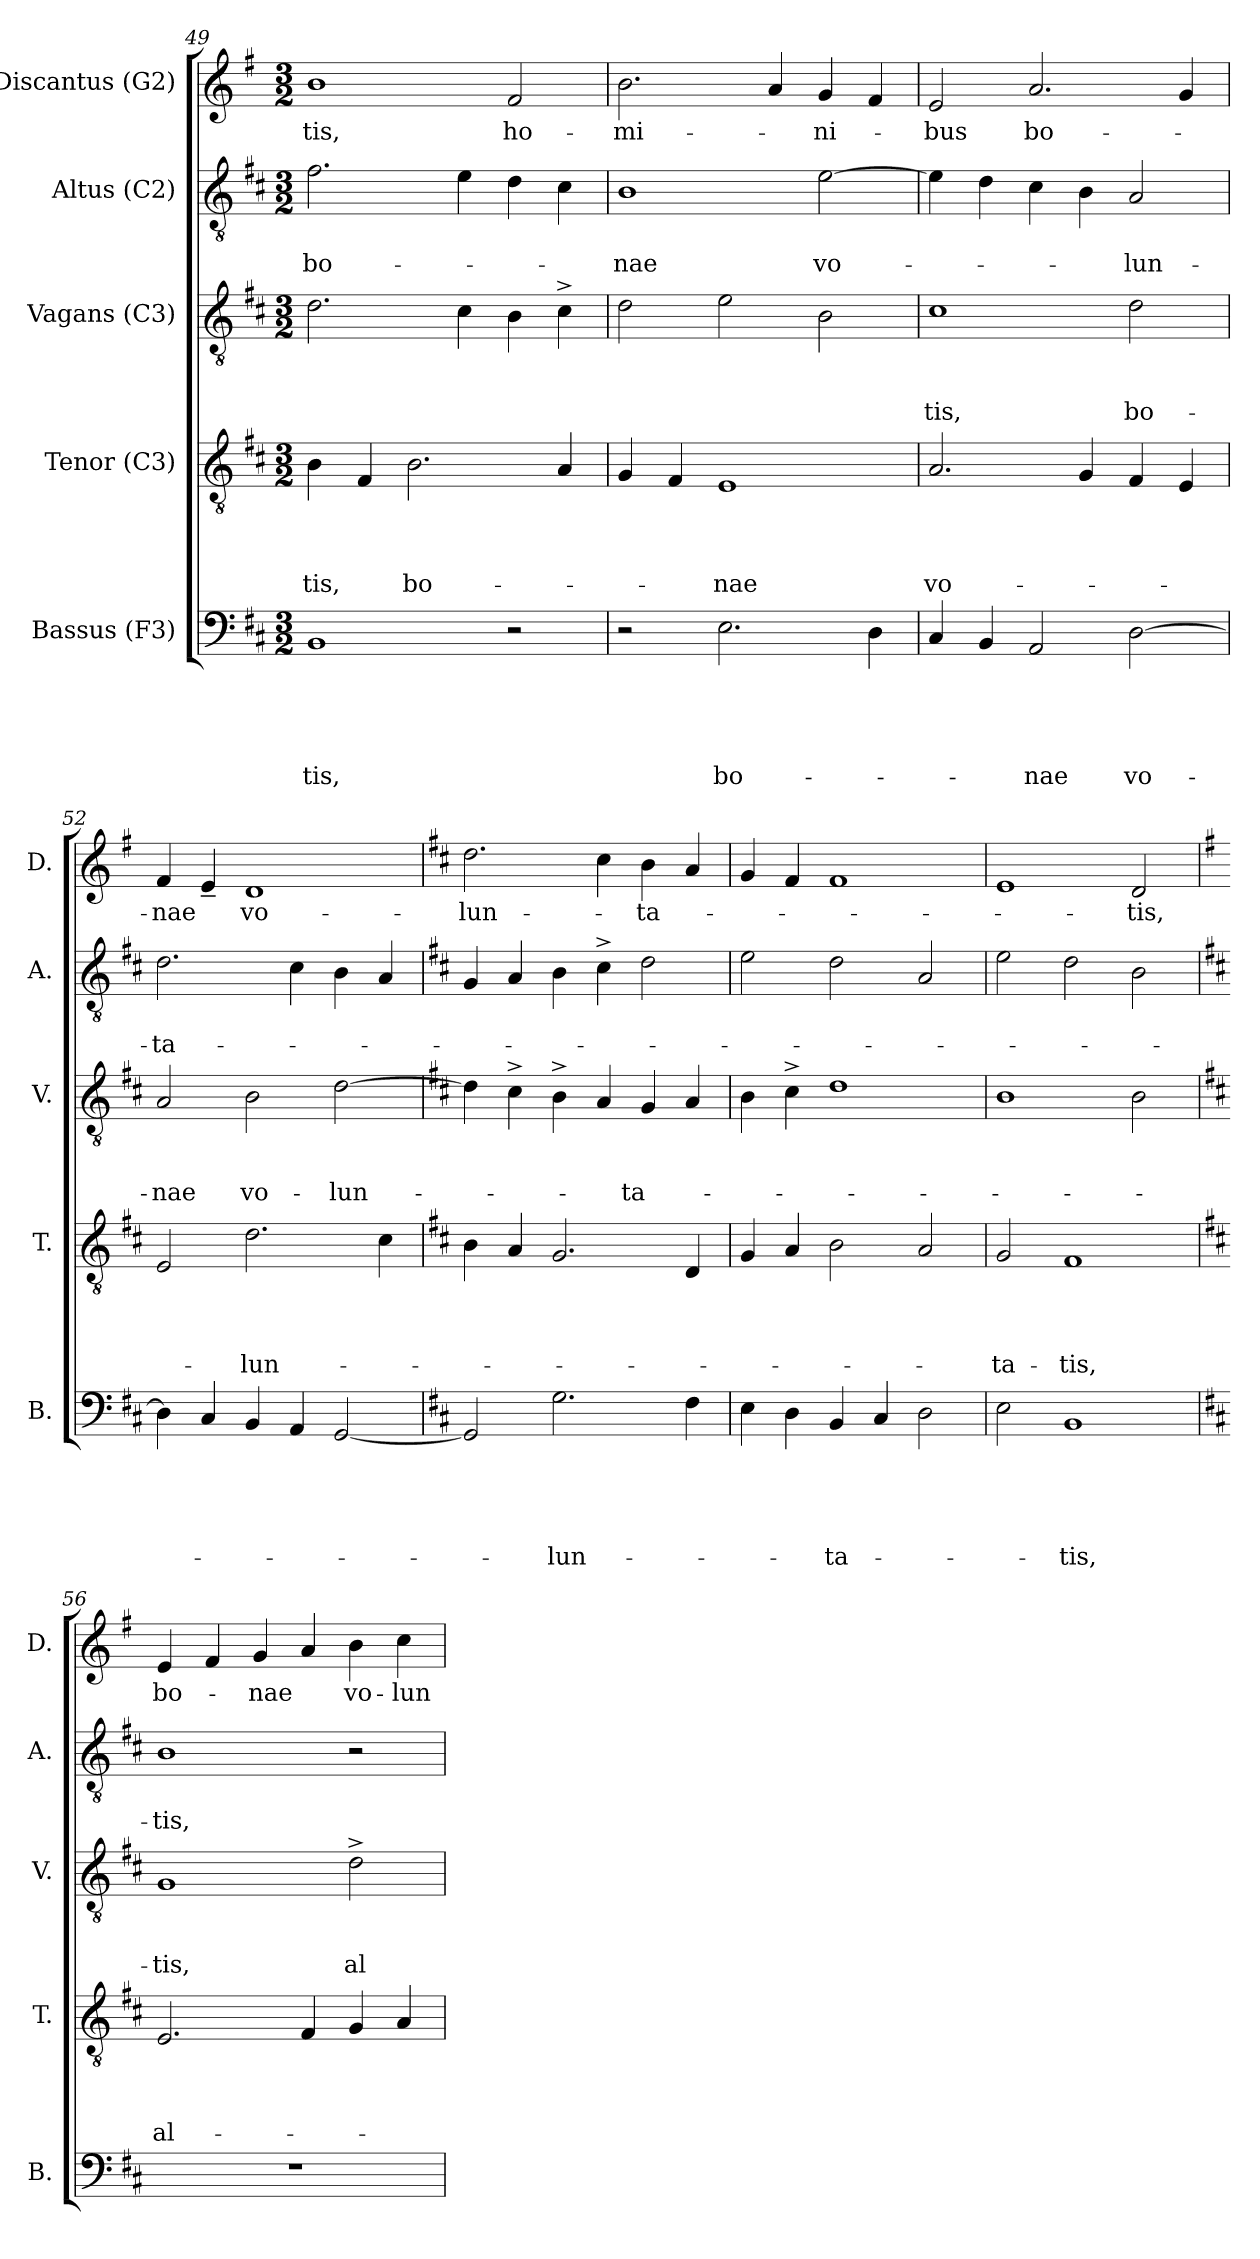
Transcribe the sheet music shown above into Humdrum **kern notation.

**kern	**text	**text	**text	**text	**text	**kern	**text	**text	**text	**text	**kern	**text	**text	**text	**kern	**text	**text	**kern	**text
*part5	*part5	*part5	*part5	*part5	*part5	*part4	*part4	*part4	*part4	*part4	*part3	*part3	*part3	*part3	*part2	*part2	*part2	*part1	*part1
*staff5	*staff5	*staff5	*staff5	*staff5	*staff5	*staff4	*staff4	*staff4	*staff4	*staff4	*staff3	*staff3	*staff3	*staff3	*staff2	*staff2	*staff2	*staff1	*staff1
*I"Bassus (F3)	*	*	*	*	*	*I"Tenor (C3)	*	*	*	*	*I"Vagans (C3)	*	*	*	*I"Altus (C2)	*	*	*I"Discantus (G2)	*
*I'B.	*	*	*	*	*	*I'T.	*	*	*	*	*I'V.	*	*	*	*I'A.	*	*	*I'D.	*
*clefF4	*	*	*	*	*	*clefGv2	*	*	*	*	*clefGv2	*	*	*	*clefGv2	*	*	*clefG2	*
*k[f#c#]	*	*	*	*	*	*k[f#c#]	*	*	*	*	*k[f#c#]	*	*	*	*k[f#c#]	*	*	*k[f#]	*
*D:	*	*	*	*	*	*D:	*	*	*	*	*D:	*	*	*	*D:	*	*	*G:	*
*M3/2	*	*	*	*	*	*M3/2	*	*	*	*	*M3/2	*	*	*	*M3/2	*	*	*M3/2	*
=49	=49	=49	=49	=49	=49	=49	=49	=49	=49	=49	=49	=49	=49	=49	=49	=49	=49	=49	=49
!	!	!	!	!	!LO:LY:b	!	!	!	!	!LO:LY:b	!	!	!	!	!	!	!LO:LY:b	!	!LO:LY:b
1BB	.	.	.	.	-tis,	4B\	.	.	.	-tis,	2.d\	.	.	.	2.f#\	.	bo-	1b	-tis,
.	.	.	.	.	.	4F#/	.	.	.	.	.	.	.	.	.	.	.	.	.
!	!	!	!	!	!	!	!	!	!	!LO:LY:b	!	!	!	!	!	!	!	!	!
.	.	.	.	.	.	2.B\	.	.	.	bo-	.	.	.	.	.	.	.	.	.
.	.	.	.	.	.	.	.	.	.	.	4c#\	.	.	.	4e\	.	.	.	.
!	!	!	!	!	!	!	!	!	!	!	!	!	!	!	!	!	!	!	!LO:LY:b
2r	.	.	.	.	.	.	.	.	.	.	4B\	.	.	.	4d\	.	.	2f#/	ho-
.	.	.	.	.	.	4A/	.	.	.	.	4c#^>\	.	.	.	4c#\	.	.	.	.
=50	=50	=50	=50	=50	=50	=50	=50	=50	=50	=50	=50	=50	=50	=50	=50	=50	=50	=50	=50
!	!	!	!	!	!	!	!	!	!	!	!	!	!	!	!	!	!LO:LY:b	!	!LO:LY:b
2r	.	.	.	.	.	4G/	.	.	.	.	2d\	.	.	.	1B	.	-nae	2.b\	-mi-
.	.	.	.	.	.	4F#/	.	.	.	.	.	.	.	.	.	.	.	.	.
!	!	!	!	!	!LO:LY:b	!	!	!	!	!LO:LY:b	!	!	!	!	!	!	!	!	!
2.E\	.	.	.	.	bo-	1E	.	.	.	-nae	2e\	.	.	.	.	.	.	.	.
.	.	.	.	.	.	.	.	.	.	.	.	.	.	.	.	.	.	4a/	.
!	!	!	!	!	!	!	!	!	!	!	!	!	!	!	!	!	!LO:LY:b	!	!LO:LY:b
.	.	.	.	.	.	.	.	.	.	.	2B\	.	.	.	[>2e\	.	vo-	4g/	-ni-
4D\	.	.	.	.	.	.	.	.	.	.	.	.	.	.	.	.	.	4f#/	.
=51	=51	=51	=51	=51	=51	=51	=51	=51	=51	=51	=51	=51	=51	=51	=51	=51	=51	=51	=51
!	!	!	!	!	!	!	!	!	!	!LO:LY:b	!	!	!	!LO:LY:b	!	!	!	!	!LO:LY:b
4C#/	.	.	.	.	.	2.A/	.	.	.	vo-	1c#	.	.	-tis,	4e\]	.	.	2e/	-bus
4BB/	.	.	.	.	.	.	.	.	.	.	.	.	.	.	4d\	.	.	.	.
!	!	!	!	!	!LO:LY:b	!	!	!	!	!	!	!	!	!	!	!	!	!	!LO:LY:b
2AA/	.	.	.	.	-nae	.	.	.	.	.	.	.	.	.	4c#\	.	.	2.a/	bo-
.	.	.	.	.	.	4G/	.	.	.	.	.	.	.	.	4B\	.	.	.	.
!	!	!	!	!	!LO:LY:b	!	!	!	!	!	!	!	!	!LO:LY:b	!	!	!LO:LY:b	!	!
[>2D\	.	.	.	.	vo-	4F#/	.	.	.	.	2d\	.	.	bo-	2A/	.	-lun-	.	.
.	.	.	.	.	.	4E/	.	.	.	.	.	.	.	.	.	.	.	4g/	.
=52	=52	=52	=52	=52	=52	=52	=52	=52	=52	=52	=52	=52	=52	=52	=52	=52	=52	=52	=52
!	!	!	!	!	!	!	!	!	!	!	!	!	!	!LO:LY:b	!	!	!LO:LY:b	!	!LO:LY:b
4D\]	.	.	.	.	.	2E/	.	.	.	.	2A/	.	.	-nae	2.d\	.	-ta-	4f#/	-nae
4C#/	.	.	.	.	.	.	.	.	.	.	.	.	.	.	.	.	.	4e~</	.
!	!	!	!	!	!	!	!	!	!	!LO:LY:b	!	!	!	!LO:LY:b	!	!	!	!	!LO:LY:b
4BB/	.	.	.	.	.	2.d\	.	.	.	-lun-	2B\	.	.	vo-	.	.	.	1d	vo-
4AA/	.	.	.	.	.	.	.	.	.	.	.	.	.	.	4c#\	.	.	.	.
!	!	!	!	!	!	!	!	!	!	!	!	!	!	!LO:LY:b	!	!	!	!	!
[<2GG/	.	.	.	.	.	.	.	.	.	.	[<2d\	.	.	-lun-	4B\	.	.	.	.
.	.	.	.	.	.	4c#\	.	.	.	.	.	.	.	.	4A/	.	.	.	.
!!LO:LB:g=z
=53	=53	=53	=53	=53	=53	=53	=53	=53	=53	=53	=53	=53	=53	=53	=53	=53	=53	=53	=53
*	*	*	*	*	*	*	*	*	*	*	*	*	*	*	*	*	*	*k[f#c#]	*
*	*	*	*	*	*	*	*	*	*	*	*	*	*	*	*	*	*	*D:	*
!	!	!	!	!	!	!	!	!	!	!	!	!	!	!	!	!	!	!	!LO:LY:b
2GG/]	.	.	.	.	.	4B\	.	.	.	.	4d\]	.	.	.	4G/	.	.	2.dd\	-lun-
.	.	.	.	.	.	4A/	.	.	.	.	4c#^>\	.	.	.	4A/	.	.	.	.
!	!	!	!	!	!LO:LY:b	!	!	!	!	!	!	!	!	!	!	!	!	!	!
2.G\	.	.	.	.	-lun-	2.G/	.	.	.	.	4B^>\	.	.	.	4B\	.	.	.	.
.	.	.	.	.	.	.	.	.	.	.	4A/	.	.	.	4c#^>\	.	.	4cc#\	.
!	!	!	!	!	!	!	!	!	!	!	!	!	!	!LO:LY:b	!	!	!	!	!LO:LY:b
.	.	.	.	.	.	.	.	.	.	.	4G/	.	.	-ta-	2d\	.	.	4b\	-ta-
4F#\	.	.	.	.	.	4D/	.	.	.	.	4A/	.	.	.	.	.	.	4a/	.
=54	=54	=54	=54	=54	=54	=54	=54	=54	=54	=54	=54	=54	=54	=54	=54	=54	=54	=54	=54
4E\	.	.	.	.	.	4G/	.	.	.	.	4B\	.	.	.	2e\	.	.	4g/	.
4D\	.	.	.	.	.	4A/	.	.	.	.	4c#^>\	.	.	.	.	.	.	4f#/	.
!	!	!	!	!	!LO:LY:b	!	!	!	!	!	!	!	!	!	!	!	!	!	!
4BB/	.	.	.	.	-ta-	2B\	.	.	.	.	1d	.	.	.	2d\	.	.	1f#	.
4C#/	.	.	.	.	.	.	.	.	.	.	.	.	.	.	.	.	.	.	.
2D\	.	.	.	.	.	2A/	.	.	.	.	.	.	.	.	2A/	.	.	.	.
=55	=55	=55	=55	=55	=55	=55	=55	=55	=55	=55	=55	=55	=55	=55	=55	=55	=55	=55	=55
!	!	!	!	!	!	!	!	!	!	!LO:LY:b	!	!	!	!	!	!	!	!	!
2E\	.	.	.	.	.	2G/	.	.	.	-ta-	1B	.	.	.	2e\	.	.	1e	.
!	!	!	!	!	!LO:LY:b	!	!	!	!	!LO:LY:b	!	!	!	!	!	!	!	!	!
1BB	.	.	.	.	-tis,	1F#	.	.	.	-tis,	.	.	.	.	2d\	.	.	.	.
!	!	!	!	!	!	!	!	!	!	!	!	!	!	!	!	!	!	!	!LO:LY:b
.	.	.	.	.	.	.	.	.	.	.	2B\	.	.	.	2B\	.	.	2d/	-tis,
=56	=56	=56	=56	=56	=56	=56	=56	=56	=56	=56	=56	=56	=56	=56	=56	=56	=56	=56	=56
*	*	*	*	*	*	*	*	*	*	*	*	*	*	*	*	*	*	*k[f#]	*
*	*	*	*	*	*	*	*	*	*	*	*	*	*	*	*	*	*	*G:	*
!LO:N:vis=1	!	!	!	!	!	!	!	!	!	!LO:LY:b	!	!	!	!LO:LY:b	!	!	!LO:LY:b	!	!LO:LY:b
1.r	.	.	.	.	.	2.E/	.	.	.	al-	1G	.	.	-tis,	1B	.	-tis,	4e/	bo-
.	.	.	.	.	.	.	.	.	.	.	.	.	.	.	.	.	.	4f#/	.
!	!	!	!	!	!	!	!	!	!	!	!	!	!	!	!	!	!	!	!LO:LY:b
.	.	.	.	.	.	.	.	.	.	.	.	.	.	.	.	.	.	4g/	-nae
.	.	.	.	.	.	4F#/	.	.	.	.	.	.	.	.	.	.	.	4a/	.
!	!	!	!	!	!	!	!	!	!	!	!	!	!	!LO:LY:b	!	!	!	!	!LO:LY:b
.	.	.	.	.	.	4G/	.	.	.	.	2d^>\	.	.	al-	2r	.	.	4b\	vo-
!	!	!	!	!	!	!	!	!	!	!	!	!	!	!	!	!	!	!	!LO:LY:b:rj
.	.	.	.	.	.	4A/	.	.	.	.	.	.	.	.	.	.	.	4cc\	-lun-
=	=	=	=	=	=	=	=	=	=	=	=	=	=	=	=	=	=	=	=
*-	*-	*-	*-	*-	*-	*-	*-	*-	*-	*-	*-	*-	*-	*-	*-	*-	*-	*-	*-
